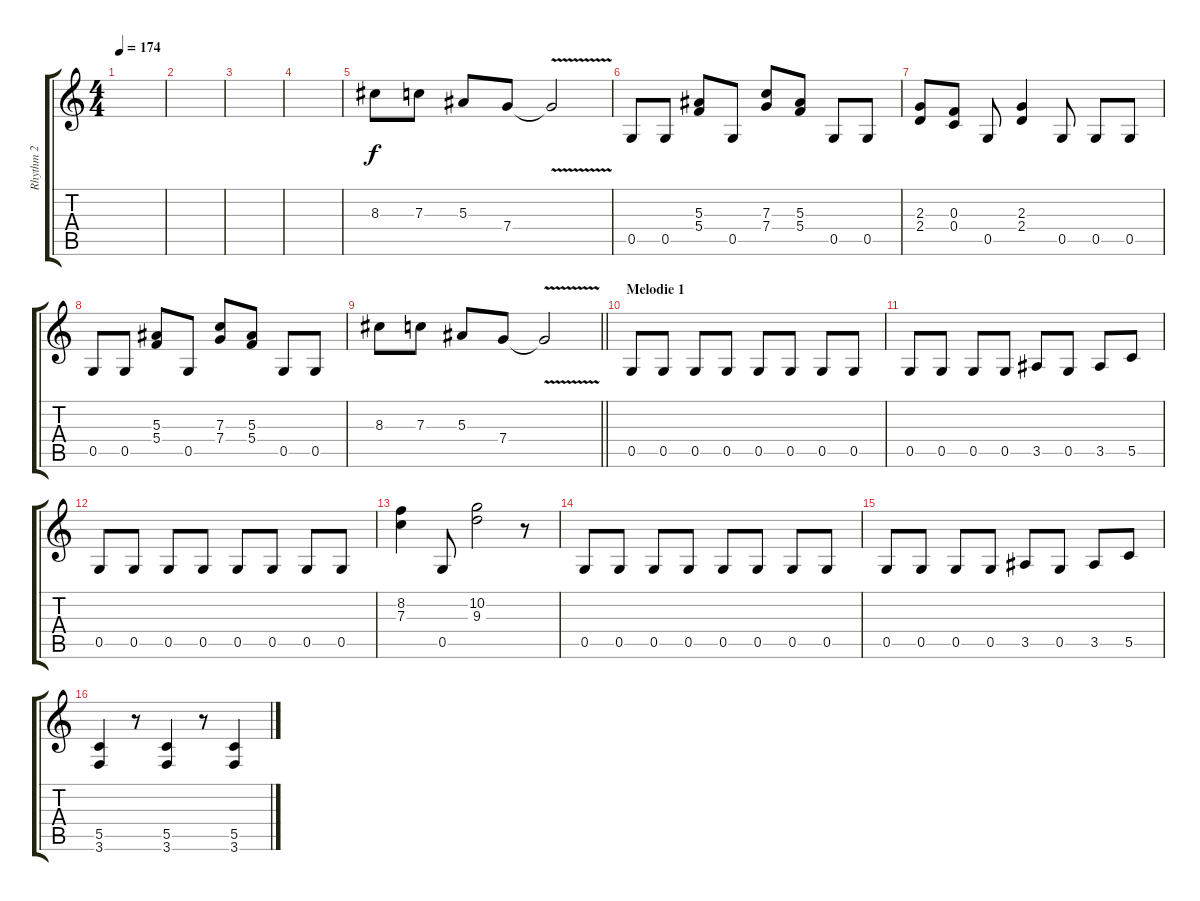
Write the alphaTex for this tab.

\track ("Rhythm 2" "Rhythm 2") {instrument distortionguitar}
\staff {score tabs}
\tuning (D4 A3 F3 C3 G2 D2) {hide}
\ts (4 4)
\tempo 174
\clef g2
\ks c
|
|
|
|
8.3.8 7.3.8 5.3.8 7.4.8 7.4{v t}.2 |
0.5.8 0.5.8 (5.3 5.4).8 0.5.8 (7.3 7.4).8 (5.3 5.4).8 0.5.8 0.5.8 |
(2.3 2.4).8 (0.3 0.4).8 0.5.8 (2.3 2.4).4 0.5.8 0.5.8 0.5.8 |
0.5.8 0.5.8 (5.3 5.4).8 0.5.8 (7.3 7.4).8 (5.3 5.4).8 0.5.8 0.5.8 |
\barLineRight lightlight
8.3.8 7.3.8 5.3.8 7.4.8 7.4{v t}.2 |
\section ("" "Melodie 1")
0.5.8 0.5.8 0.5.8 0.5.8 0.5.8 0.5.8 0.5.8 0.5.8 |
0.5.8 0.5.8 0.5.8 0.5.8 3.5.8 0.5.8 3.5.8 5.5.8 |
0.5.8 0.5.8 0.5.8 0.5.8 0.5.8 0.5.8 0.5.8 0.5.8 |
(8.2 7.3).4 0.5.8 (10.2 9.3).2 r.8 |
0.5.8 0.5.8 0.5.8 0.5.8 0.5.8 0.5.8 0.5.8 0.5.8 |
0.5.8 0.5.8 0.5.8 0.5.8 3.5.8 0.5.8 3.5.8 5.5.8 |
(5.5 3.6).4 r.8 (5.5 3.6).4 r.8 (5.5 3.6).4
